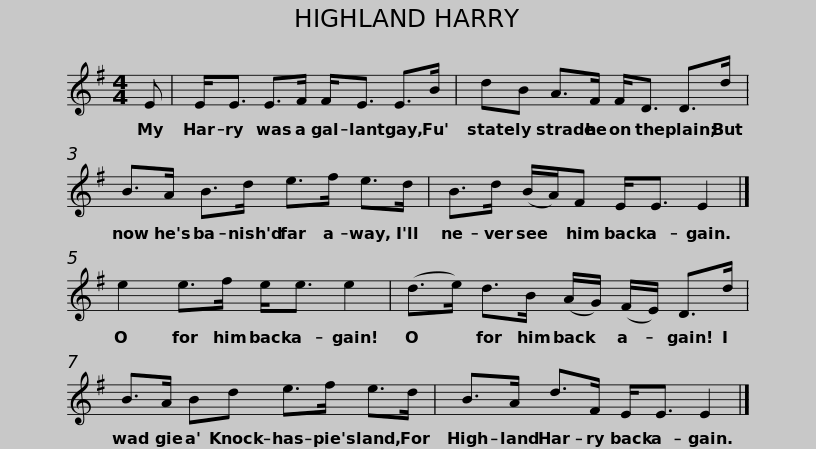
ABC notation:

X:1
L:1/8
M:4/4
I:linebreak $
K:Emin
V:1 treble
V:1
 E | E<E E>F F<E E>B | dB A>F F<D D>d |$ B>A B>d e>f e>d | B>d (B/A/)F E<E E2 |] %5
 e2 e>f e<e e2 |$ (d>e) d>B (A/G/) (F/E/) D>d | B>A Bd e>f e>d | B>A d>F E<E E2 |] %9
